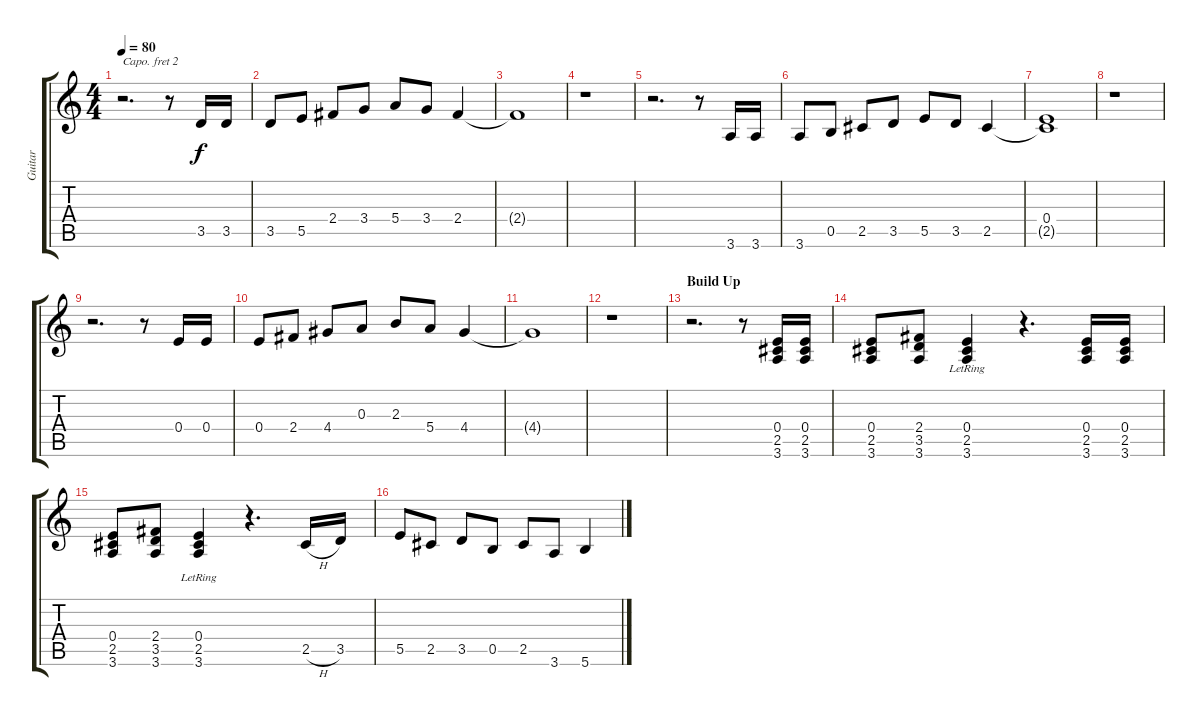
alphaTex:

\track ("Guitar " "Guitar ") {instrument acousticguitarsteel}
\staff {score tabs}
\capo 2
\tuning (E4 B3 G3 D3 A2 E2) {hide}
\ts (4 4)
\tempo 80
\clef g2
\ks c
r.2{d dy f} r.8 3.5.16 3.5.16 |
3.5.8 5.5.8 2.4.8 3.4.8 5.4.8 3.4.8 2.4.4 |
2.4{t}.1 |
r.1 |
r.2{d} r.8 3.6.16 3.6.16 |
3.6.8 0.5.8 2.5.8 3.5.8 5.5.8 3.5.8 2.5.4 |
(0.4 2.5{t}).1 |
r.1 |
r.2{d} r.8 0.4.16 0.4.16 |
0.4.8 2.4.8 4.4.8 0.3.8 2.3.8 5.4.8 4.4.4 |
4.4{t}.1 |
r.1 |
\section ("" "Build Up")
r.2{d} r.8 (0.4 2.5 3.6).16 (0.4 2.5 3.6).16 |
(0.4 2.5 3.6).8 (2.4 3.5 3.6).8 (0.4{lr} 2.5{lr} 3.6{lr}).4 r.4{d} (0.4 2.5 3.6).16 (0.4 2.5 3.6).16 |
(0.4 2.5 3.6).8 (2.4 3.5 3.6).8 (0.4{lr} 2.5{lr} 3.6{lr}).4 r.4{d} 2.5{h}.16 3.5.16 |
5.5.8 2.5.8 3.5.8 0.5.8 2.5.8 3.6.8 5.6.4
